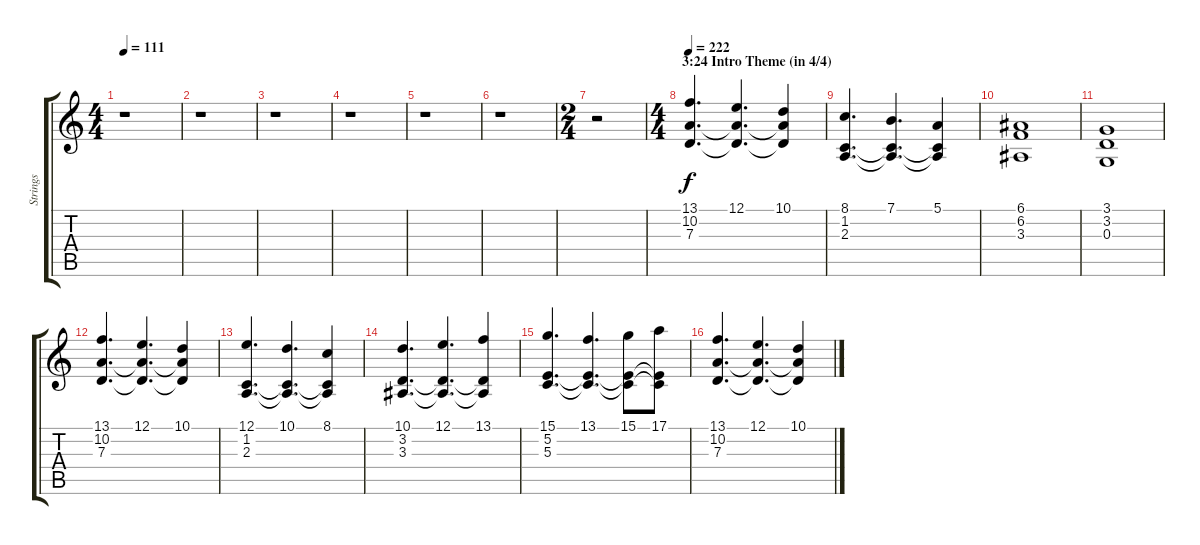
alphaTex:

\track ("Strings" "Strings") {instrument stringensemble1}
\staff {score tabs}
\tuning (E4 B3 G3 D3 A2 E2) {hide}
\ts (4 4)
\tempo 111
\clef g2
\ks c
r.1{dy f} |
r.1 |
r.1 |
r.1 |
r.1 |
r.1 |
\ts (2 4)
r.2 |
\ts (4 4)
\section ("" "3:24 Intro Theme (in 4/4)")
\tempo 222
(13.1 10.2 7.3).4{d} (12.1 10.2{t} 7.3{t}).4{d} (10.1 10.2{t} 7.3{t}).4 |
(8.1 1.2 2.3).4{d} (7.1 1.2{t} 2.3{t}).4{d} (5.1 1.2{t} 2.3{t}).4 |
(6.1 6.2 3.3).1 |
(3.1 3.2 0.3).1 |
(13.1 10.2 7.3).4{d} (12.1 10.2{t} 7.3{t}).4{d} (10.1 10.2{t} 7.3{t}).4 |
(12.1 1.2 2.3).4{d} (10.1 1.2{t} 2.3{t}).4{d} (8.1 1.2{t} 2.3{t}).4 |
(10.1 3.2 3.3).4{d} (12.1 3.2{t} 3.3{t}).4{d} (13.1 3.2{t} 3.3{t}).4 |
(15.1 5.2 5.3).4{d} (13.1 5.2{t} 5.3{t}).4{d} (15.1 5.2{t} 5.3{t}).8 (17.1 5.2{t} 5.3{t}).8 |
(13.1 10.2 7.3).4{d} (12.1 10.2{t} 7.3{t}).4{d} (10.1 10.2{t} 7.3{t}).4
